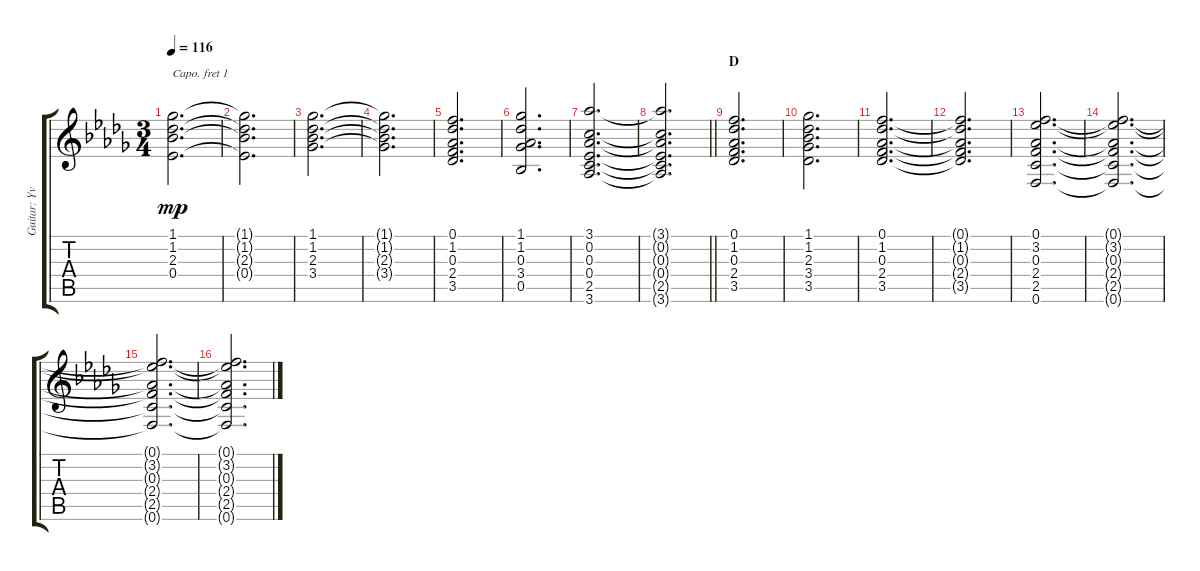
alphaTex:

\track ("Guitar: Yves" "Guitar: Yv") {instrument acousticguitarsteel}
\staff {score tabs}
\capo 1
\tuning (E4 B3 G3 D3 A2 E2) {hide}
\ts (3 4)
\tempo 116
\clef g2
\ks db
(1.1 1.2 2.3 0.4).2{d dy mp} |
(1.1{t} 1.2{t} 2.3{t} 0.4{t}).2{d} |
(1.1 1.2 2.3 3.4).2{d} |
(1.1{t} 1.2{t} 2.3{t} 3.4{t}).2{d} |
(0.1 1.2 0.3 2.4 3.5).2{d} |
(1.1 1.2 0.3 3.4 0.5).2{d} |
(3.1 0.2 0.3 0.4 2.5 3.6).2{d} |
\barLineRight lightlight
(3.1{t} 0.2{t} 0.3{t} 0.4{t} 2.5{t} 3.6{t}).2{d} |
\section ("" "D")
(0.1 1.2 0.3 2.4 3.5).2{d} |
(1.1 1.2 2.3 3.4 3.5).2{d} |
(0.1 1.2 0.3 2.4 3.5).2{d} |
(0.1{t} 1.2{t} 0.3{t} 2.4{t} 3.5{t}).2{d} |
(0.1 3.2 0.3 2.4 2.5 0.6).2{d} |
(0.1{t} 3.2{t} 0.3{t} 2.4{t} 2.5{t} 0.6{t}).2{d} |
(0.1{t} 3.2{t} 0.3{t} 2.4{t} 2.5{t} 0.6{t}).2{d} |
(0.1{t} 3.2{t} 0.3{t} 2.4{t} 2.5{t} 0.6{t}).2{d}
